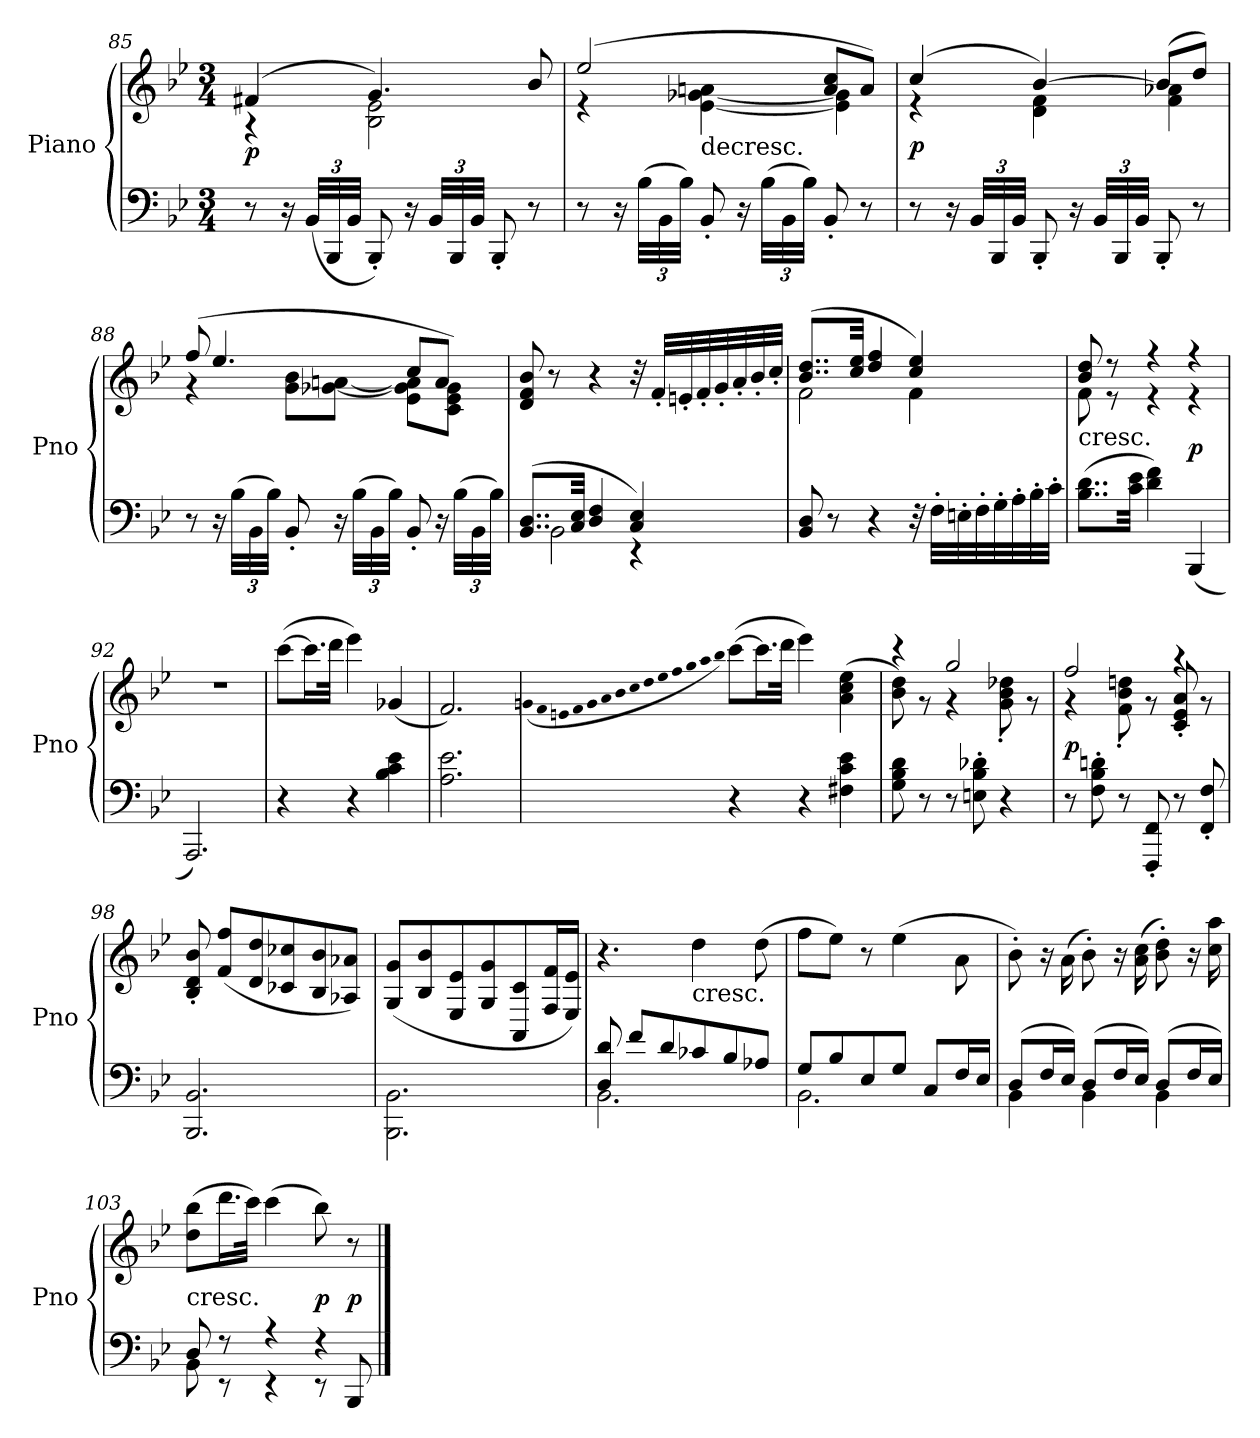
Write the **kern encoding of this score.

**kern	**kern	**dynam
*part1	*part1	*part1
*staff2	*staff1	*staff1/2
*I"Piano	*	*
*I'Pno	*	*
*clefF4	*clefG2	*
*k[b-e-]	*k[b-e-]	*
*B-:	*B-:	*
*M3/4	*M3/4	*
=85	=85	=85
*	*^	*
8r	(4f#X/	4r	p
16r	.	.	.
(48BB-/LLL	.	.	.
48BBB-/	.	.	.
48BB-/JJJ	.	.	.
8BBB-'/)	4.g/)	2B-\ 2e-\	.
16r	.	.	.
48BB-/LLL	.	.	.
48BBB-/	.	.	.
48BB-/JJJ	.	.	.
8BBB-'/	.	.	.
8r	8b-/	.	.
=86	=86	=86	=86
8r	(2ee-/	4r	.
16r	.	.	.
(48B-\LLL	.	.	.
48BB-\	.	.	.
48B-\JJJ)	.	.	.
!	!	!LO:TX:c:t=decresc.	!
8BB-'/	.	[4e-\ [4g-X\ 4an\	.
16r	.	.	.
(48B-\LLL	.	.	.
48BB-\	.	.	.
48B-\JJJ)	.	.	.
8BB-'/	8a/ 8cc/L	4e-]\ 4g-]\	.
8r	8a/J)	.	.
=87	=87	=87	=87
8r	(4cc/	4r	p
16r	.	.	.
48BB-/LLL	.	.	.
48BBB-/	.	.	.
48BB-/JJJ	.	.	.
8BBB-'/	[4b-/)	4d\ 4f\	.
16r	.	.	.
48BB-/LLL	.	.	.
48BBB-/	.	.	.
48BB-/JJJ	.	.	.
8BBB-'/	(8b-/L]	4f\ 4a-X\	.
8r	8dd/J)	.	.
=88	=88	=88	=88
8r	(8ff/	4r	.
16r	4.ee-/	.	.
(48B-\LLL	.	.	.
48BB-\	.	.	.
48B-\JJJ)	.	.	.
8BB-'/	.	8g\ 8b-\L	.
16r	.	[8g-X\ [8an\J	.
(48B-\LLL	.	.	.
48BB-\	.	.	.
48B-\JJJ)	.	.	.
8BB-'/	8cc/L	8e-\ 8g-]\ 8a]\L	.
16r	8a/J	8c\ 8e-\ 8g-\J)	.
(48B-\LLL	.	.	.
48BB-\	.	.	.
48B-\JJJ)	.	.	.
*	*v	*v	*
=89	=89	=89
*^	*	*
(8..BB-/ 8..D/L	2BB-\	8d/ 8f/ 8b-/	.
.	.	8r	.
32C/ 32E-/Jkk	.	.	.
4D/ 4F/	.	4r	.
4C/ 4E-/)	4r	32r	.
.	.	32f'/LLL	.
.	.	32en'/	.
.	.	32f'/	.
.	.	32g'/	.
.	.	32a'/	.
.	.	32b-'/	.
.	.	32cc'/JJJ	.
*v	*v	*	*
=90	=90	=90
*	*^	*
8BB-/ 8D/	(8..b-/ 8..dd/L	2f\	.
8r	.	.	.
.	32cc/ 32ee-/Jkk	.	.
4r	4dd/ 4ff/	.	.
32r	4cc/ 4ee-/)	4f\	.
32F'\LLL	.	.	.
32En'\	.	.	.
32F'\	.	.	.
32G'\	.	.	.
32A'\	.	.	.
32B-'\	.	.	.
32c'\JJJ	.	.	.
=91	=91	=91	=91
!	!LO:TX:c:t=cresc.	!	!
(8..B-\ 8..d\L	8b-/ 8dd/	8f\	.
.	8r	8r	.
32c\ 32e-\Jkk	.	.	.
4d\ 4f\)	4r	4r	.
(4BBB-/	4r	4r	p
*	*v	*v	*
=92	=92	=92
2.AAA/)	2.r	.
=93	=93	=93
4r	([8ccc\L	.
.	16.ccc\L]	.
.	32ddd\JJk	.
4r	4eee-\)	.
4B-\ 4c\ 4e-\	(4g-X/	.
=94	=94	=94
2.A\ 2.e-\	2.f/)	.
=95	=95	=95
.	(qgn	.
.	qf	.
.	qen	.
.	qf	.
.	qg	.
.	qa	.
.	qb-	.
.	qcc	.
.	qdd	.
.	qee-	.
.	qff	.
.	qgg	.
.	qaa	.
.	qbb-)	.
4r	([8ccc\L	.
.	16.ccc\L]	.
.	32ddd\JJk	.
4r	4eee-\)	.
4F#X\ 4c\ 4e-\	(4a\ 4cc\ 4ee-\	.
=96	=96	=96
*	*^	*
8G\ 8B-\ 8d\	4r	8b-\ 8dd\)	.
8r	.	8r	.
8r	2gg/	4r	.
8En'\ 8B-'\ 8d-X'\	.	.	.
4r	.	8g'\ 8b-'\ 8dd-X'\	.
.	.	8r	.
=97	=97	=97	=97
8r	2ff/	4r	p
8F'\ 8B-'\ 8dn'\	.	.	.
8r	.	8f'\ 8b-'\ 8ddn'\	.
8FFF'/ 8FF'/	.	8r	.
8r	4r	8c'/ 8e-'/ 8a'/	.
8FF'/ 8F'/	.	8r	.
*	*v	*v	*
=98	=98	=98
2.BBB-/ 2.BB-/	8B-'/ 8d'/ 8b-'/	.
.	(8f/ 8ff/L	.
.	8d/ 8dd/	.
.	8c-X/ 8cc-X/	.
.	8B-/ 8b-/	.
.	8A-X/ 8a-X/J)	.
=99	=99	=99
2.BBB-\ 2.BB-\	(8G/ 8g/L	.
.	8B-/ 8b-/	.
.	8E-/ 8e-/	.
.	8G/ 8g/	.
.	8AA/ 8c/	.
.	16F/ 16f/L	.
.	16E-/ 16e-/JJ)	.
=100	=100	=100
*^	*	*
8D/ 8d/	2.BB-\	4.r	.
8f/L	.	.	.
8d/	.	.	.
!	!	!LO:TX:c:t=cresc.	!
8c-X/	.	4dd\	.
8B-/	.	.	.
8A-X/J	.	(8dd\	.
=101	=101	=101	=101
8G/L	2.BB-\	8ff\L	.
8B-/	.	8ee-\J)	.
8E-/	.	8r	.
8G/J	.	(4ee-\	.
8C/L	.	.	.
16F/L	.	8a\	.
16E-/JJ	.	.	.
=102	=102	=102	=102
(8D/L	4BB-\	8b-'\)	.
16F/L	.	16r	.
16E-/JJ)	.	(16a\	.
(8D/L	4BB-\	8b-'\)	.
16F/L	.	16r	.
16E-/JJ)	.	(16a\ 16cc\	.
(8D/L	4BB-\	8b-'\ 8dd'\)	.
16F/L	.	16r	.
16E-/JJ)	.	16cc\ 16aa\	.
=103	=103	=103	=103
!	!	!LO:TX:c:t=cresc.	!
8D/	8BB-\	(8dd\ 8bb-\L	.
8r	8r	16.ddd\L	.
.	.	32ccc\JJk)	.
4r	4r	(4ccc\	.
4r	8r	8bb-\)	p
.	8BBB-/	8r	p
*v	*v	*	*
==	==	==
*-	*-	*-
